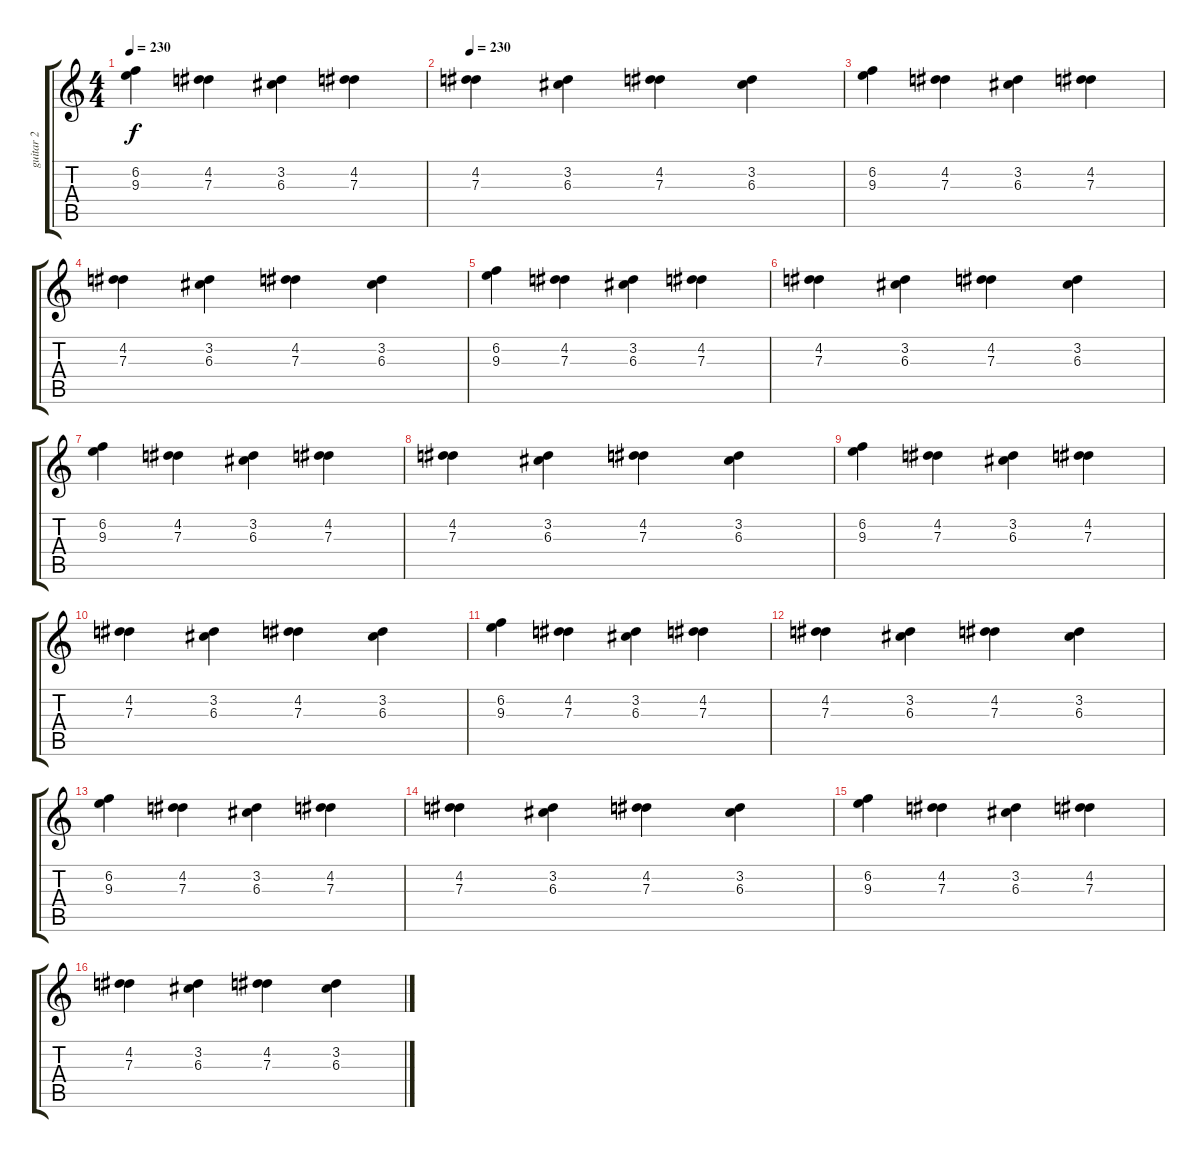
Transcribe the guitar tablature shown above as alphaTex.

\track ("guitar 2" "guitar 2") {instrument distortionguitar}
\staff {score tabs}
\tuning (E4 B3 G3 D3 A2 D2) {hide}
\ts (4 4)
\tempo 230
\clef g2
\ks c
(6.2 9.3).4{dy f} (4.2 7.3).4 (3.2 6.3).4 (4.2 7.3).4 |
\tempo 230
(4.2 7.3).4 (3.2 6.3).4 (4.2 7.3).4 (3.2 6.3).4 |
(6.2 9.3).4 (4.2 7.3).4 (3.2 6.3).4 (4.2 7.3).4 |
(4.2 7.3).4{volume 12} (3.2 6.3).4 (4.2 7.3).4 (3.2 6.3).4 |
(6.2 9.3).4 (4.2 7.3).4 (3.2 6.3).4 (4.2 7.3).4 |
(4.2 7.3).4 (3.2 6.3).4 (4.2 7.3).4 (3.2 6.3).4 |
(6.2 9.3).4 (4.2 7.3).4 (3.2 6.3).4 (4.2 7.3).4 |
(4.2 7.3).4 (3.2 6.3).4 (4.2 7.3).4 (3.2 6.3).4 |
(6.2 9.3).4 (4.2 7.3).4 (3.2 6.3).4 (4.2 7.3).4 |
(4.2 7.3).4 (3.2 6.3).4 (4.2 7.3).4 (3.2 6.3).4 |
(6.2 9.3).4 (4.2 7.3).4 (3.2 6.3).4 (4.2 7.3).4 |
(4.2 7.3).4 (3.2 6.3).4 (4.2 7.3).4 (3.2 6.3).4 |
(6.2 9.3).4 (4.2 7.3).4 (3.2 6.3).4 (4.2 7.3).4 |
(4.2 7.3).4 (3.2 6.3).4 (4.2 7.3).4 (3.2 6.3).4 |
(6.2 9.3).4 (4.2 7.3).4 (3.2 6.3).4 (4.2 7.3).4 |
(4.2 7.3).4 (3.2 6.3).4 (4.2 7.3).4 (3.2 6.3).4
